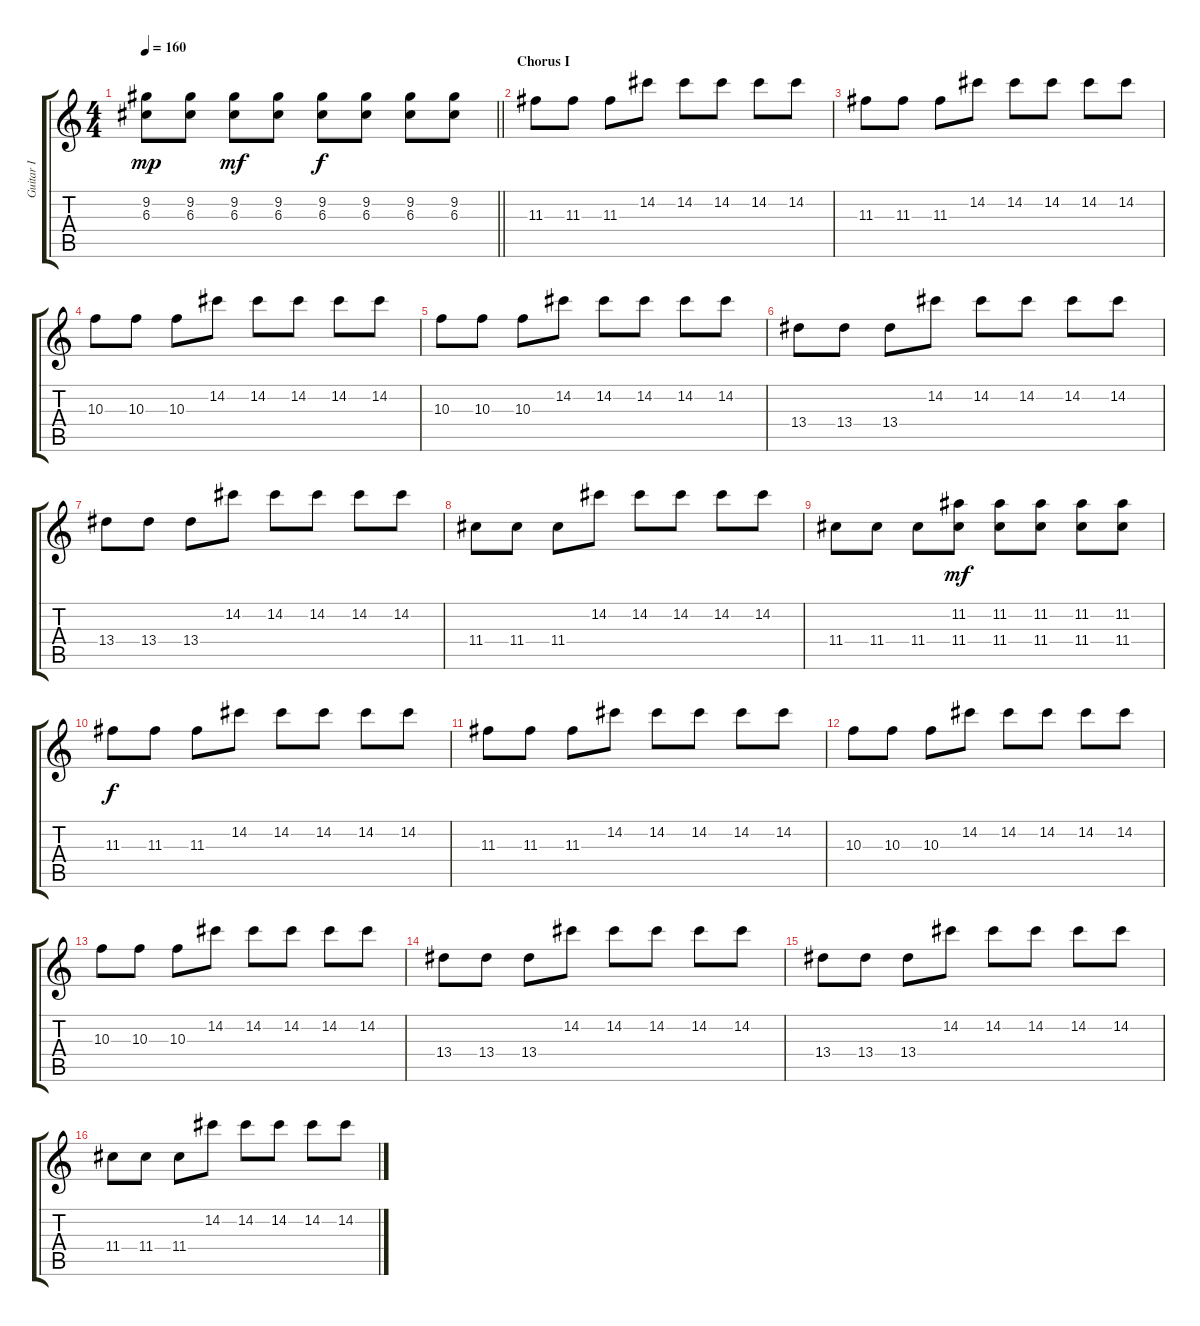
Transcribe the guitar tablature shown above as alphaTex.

\track ("Guitar I" "Guitar I") {instrument distortionguitar}
\staff {score tabs}
\tuning (E4 B3 G3 D3 A2 D2) {hide}
\ts (4 4)
\tempo 160
\clef g2
\barLineRight lightlight
\ks c
(9.2 6.3).8{dy mp} (9.2 6.3).8 (9.2 6.3).8{dy mf} (9.2 6.3).8 (9.2 6.3).8{dy f} (9.2 6.3).8 (9.2 6.3).8 (9.2 6.3).8 |
\section ("" "Chorus I")
11.3.8{volume 11} 11.3.8 11.3.8 14.2.8 14.2.8 14.2.8 14.2.8 14.2.8 |
11.3.8 11.3.8 11.3.8 14.2.8 14.2.8 14.2.8 14.2.8 14.2.8 |
10.3.8 10.3.8 10.3.8 14.2.8 14.2.8 14.2.8 14.2.8 14.2.8 |
10.3.8 10.3.8 10.3.8 14.2.8 14.2.8 14.2.8 14.2.8 14.2.8 |
13.4.8 13.4.8 13.4.8 14.2.8 14.2.8 14.2.8 14.2.8 14.2.8 |
13.4.8 13.4.8 13.4.8 14.2.8 14.2.8 14.2.8 14.2.8 14.2.8 |
11.4.8 11.4.8 11.4.8 14.2.8 14.2.8 14.2.8 14.2.8 14.2.8 |
11.4.8 11.4.8 11.4.8 (11.2 11.4).8{dy mf} (11.2 11.4).8 (11.2 11.4).8 (11.2 11.4).8 (11.2 11.4).8 |
11.3.8{dy f} 11.3.8 11.3.8 14.2.8 14.2.8 14.2.8 14.2.8 14.2.8 |
11.3.8 11.3.8 11.3.8 14.2.8 14.2.8 14.2.8 14.2.8 14.2.8 |
10.3.8 10.3.8 10.3.8 14.2.8 14.2.8 14.2.8 14.2.8 14.2.8 |
10.3.8 10.3.8 10.3.8 14.2.8 14.2.8 14.2.8 14.2.8 14.2.8 |
13.4.8 13.4.8 13.4.8 14.2.8 14.2.8 14.2.8 14.2.8 14.2.8 |
13.4.8 13.4.8 13.4.8 14.2.8 14.2.8 14.2.8 14.2.8 14.2.8 |
11.4.8 11.4.8 11.4.8 14.2.8 14.2.8 14.2.8 14.2.8 14.2.8
